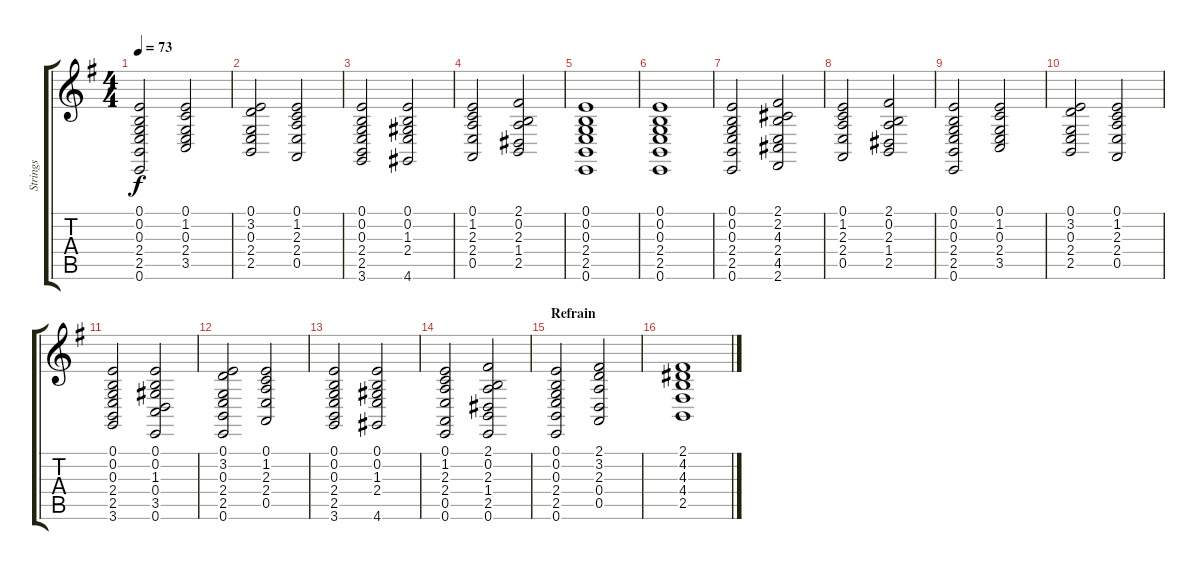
\track ("Strings" "Strings") {instrument stringensemble1}
\staff {score tabs}
\tuning (E4 B3 G3 D3 A2 E2) {hide}
\ts (4 4)
\tempo 73
\clef g2
\ks g
(0.1 0.2 0.3 2.4 2.5 0.6).2{dy f} (0.1 1.2 0.3 2.4 3.5).2 |
(0.1 3.2 0.3 2.4 2.5).2 (0.1 1.2 2.3 2.4 0.5).2 |
(0.1 0.2 0.3 2.4 2.5 3.6).2 (0.1 0.2 1.3 2.4 4.6).2 |
(0.1 1.2 2.3 2.4 0.5).2 (2.1 0.2 2.3 1.4 2.5).2 |
(0.1 0.2 0.3 2.4 2.5 0.6).1 |
(0.1 0.2 0.3 2.4 2.5 0.6).1 |
(0.1 0.2 0.3 2.4 2.5 0.6).2 (2.1 2.2 4.3 2.4 4.5 2.6).2 |
(0.1 1.2 2.3 2.4 0.5).2 (2.1 0.2 2.3 1.4 2.5).2 |
(0.1 0.2 0.3 2.4 2.5 0.6).2 (0.1 1.2 0.3 2.4 3.5).2 |
(0.1 3.2 0.3 2.4 2.5).2 (0.1 1.2 2.3 2.4 0.5).2 |
(0.1 0.2 0.3 2.4 2.5 3.6).2 (0.1 0.2 1.3 0.4 3.5 0.6).2 |
(0.1 3.2 0.3 2.4 2.5 0.6).2 (0.1 1.2 2.3 2.4 0.5).2 |
(0.1 0.2 0.3 2.4 2.5 3.6).2 (0.1 0.2 1.3 2.4 4.6).2 |
(0.1 1.2 2.3 2.4 0.5 0.6).2 (2.1 0.2 2.3 1.4 2.5 0.6).2 |
\section ("" "Refrain")
(0.1 0.2 0.3 2.4 2.5 0.6).2 (2.1 3.2 2.3 0.4 0.5).2 |
(2.1 4.2 4.3 4.4 2.5).1
